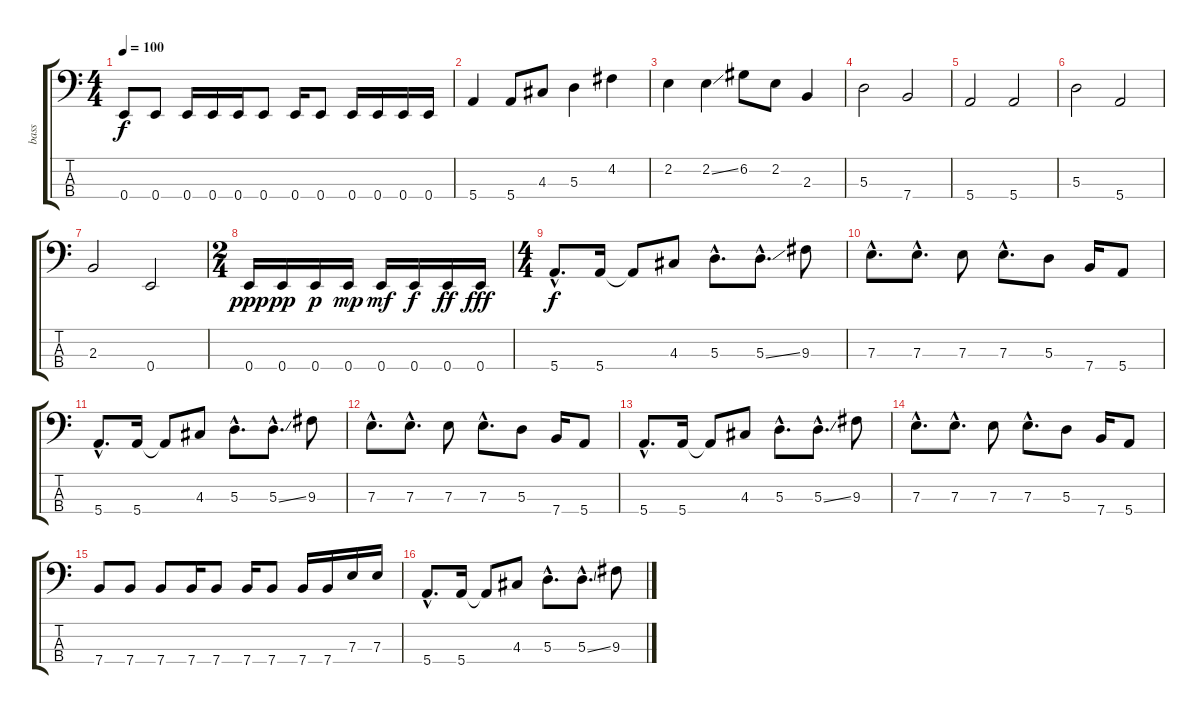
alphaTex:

\track ("bass" "bass") {instrument electricbassfinger}
\staff {score tabs}
\tuning (G2 D2 A1 E1) {hide}
\ts (4 4)
\tempo 100
\clef f4
\ks c
0.4.8{dy f} 0.4.8 0.4.16 0.4.16 0.4.16 0.4.8 0.4.16 0.4.8 0.4.16 0.4.16 0.4.16 0.4.16 |
5.4.4 5.4.8 4.3.8 5.3.4 4.2.4 |
2.2.4 2.2{ss}.4 6.2.8 2.2.8 2.3.4 |
5.3.2 7.4.2 |
5.4.2 5.4.2 |
5.3.2 5.4.2 |
2.3.2 0.4.2 |
\ts (2 4)
0.4.16{dy ppp} 0.4.16{dy pp} 0.4.16{dy p} 0.4.16{dy mp} 0.4.16{dy mf} 0.4.16{dy f} 0.4.16{dy ff} 0.4.16{dy fff} |
\ts (4 4)
5.4{hac}.8{d dy f} 5.4.16 5.4{t}.8 4.3.8 5.3{hac}.8{d} 5.3{ss hac}.8{d} 9.3.8 |
7.3{hac}.8{d} 7.3{hac}.8{d} 7.3.8 7.3{hac}.8{d} 5.3.8 7.4.16 5.4.8 |
5.4{hac}.8{d} 5.4.16 5.4{t}.8 4.3.8 5.3{hac}.8{d} 5.3{ss hac}.8{d} 9.3.8 |
7.3{hac}.8{d} 7.3{hac}.8{d} 7.3.8 7.3{hac}.8{d} 5.3.8 7.4.16 5.4.8 |
5.4{hac}.8{d} 5.4.16 5.4{t}.8 4.3.8 5.3{hac}.8{d} 5.3{ss hac}.8{d} 9.3.8 |
7.3{hac}.8{d} 7.3{hac}.8{d} 7.3.8 7.3{hac}.8{d} 5.3.8 7.4.16 5.4.8 |
7.4.8 7.4.8 7.4.8 7.4.16 7.4.8 7.4.16 7.4.8 7.4.16 7.4.16 7.3.16 7.3.16 |
5.4{hac}.8{d} 5.4.16 5.4{t}.8 4.3.8 5.3{hac}.8{d} 5.3{ss hac}.8{d} 9.3.8
